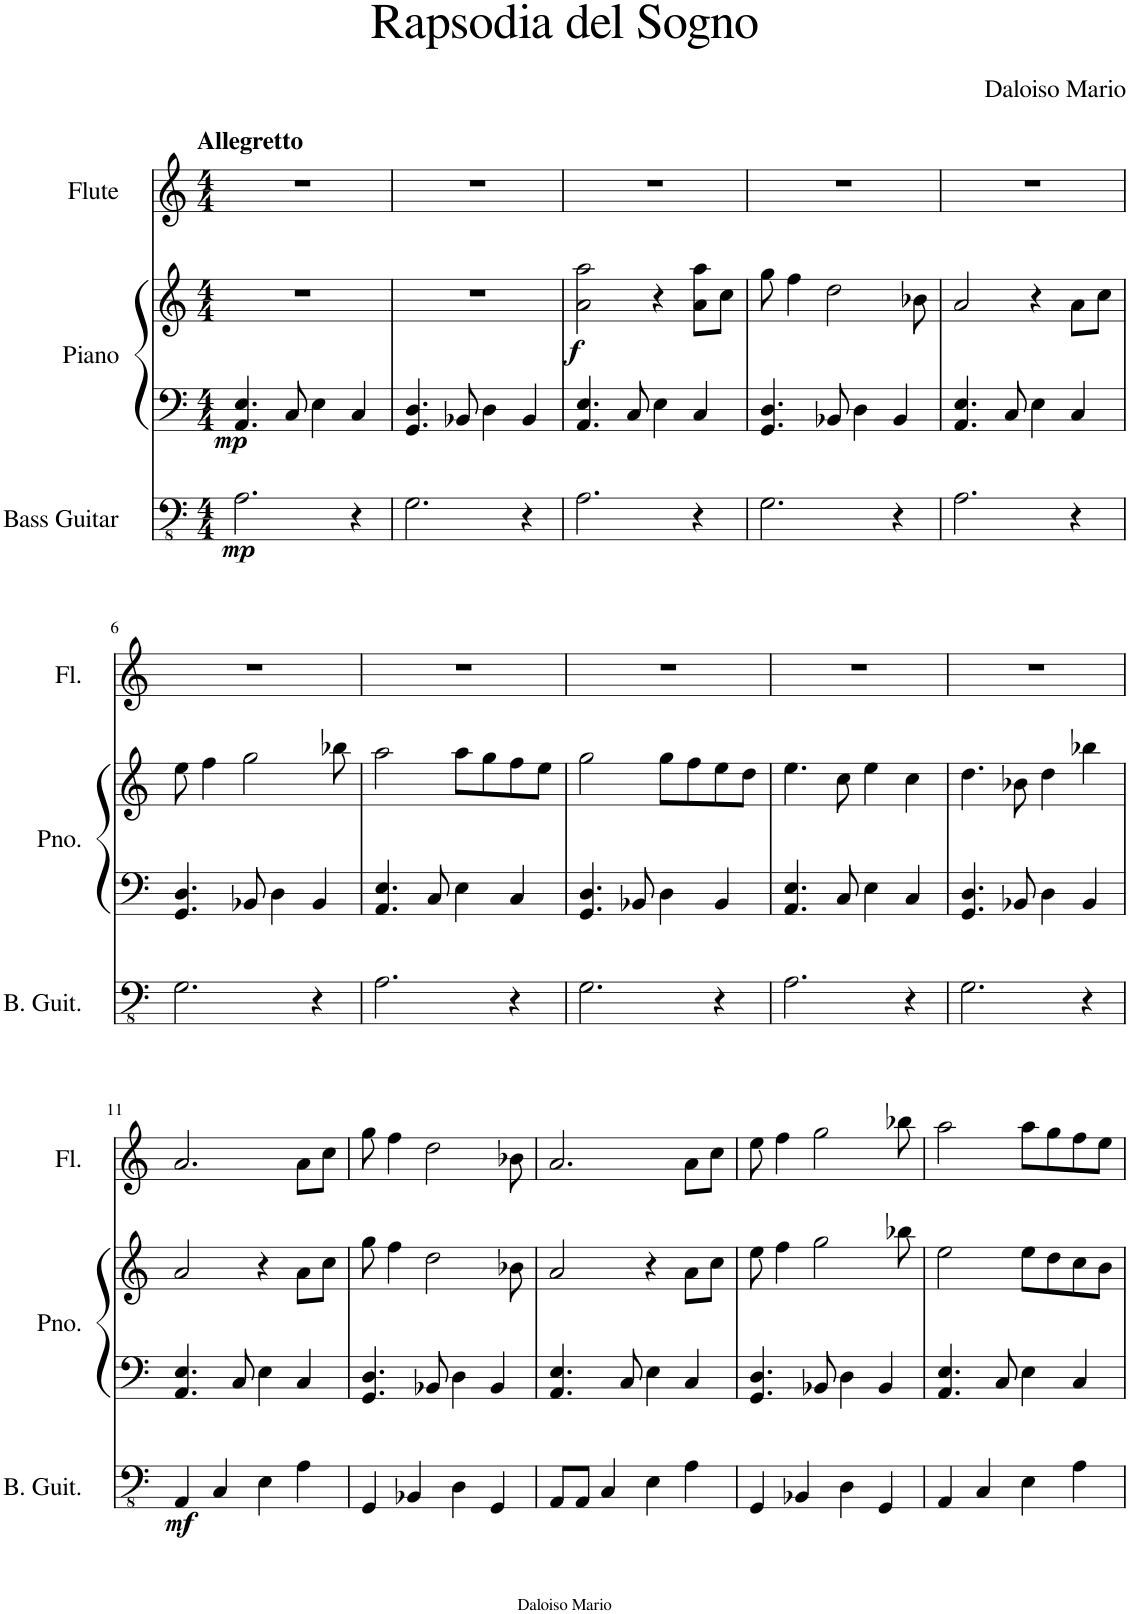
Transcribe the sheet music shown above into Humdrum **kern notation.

**kern	**dynam	**kern	**kern	**dynam	**kern
*part3	*part3	*part2	*part2	*part2	*part1
*staff4	*staff4	*staff3	*staff2	*staff2/3	*staff1
*I"Bass Guitar	*	*I"Piano	*	*	*I"Flute
*I'B. Guit.	*	*I'Pno.	*	*	*I'Fl.
*clefFv4	*	*clefF4	*clefG2	*	*clefG2
*k[]	*	*k[]	*k[]	*	*k[]
*M4/4	*	*M4/4	*M4/4	*	*M4/4
=1	=1	=1	=1	=1	=1
!	!	!	!	!	!LO:TX:a:B:t=Allegretto
!	!LO:DY:b	!	!	!LO:DY:b=2	!
2.AA\	mp	4.AA/ 4.E/	1r	mp	1r
.	.	8C/	.	.	.
.	.	4E\	.	.	.
4r	.	4C/	.	.	.
=2	=2	=2	=2	=2	=2
2.GG\	.	4.GG/ 4.D/	1r	.	1r
.	.	8BB-X/	.	.	.
.	.	4D\	.	.	.
4r	.	4BB-/	.	.	.
=3	=3	=3	=3	=3	=3
!	!	!	!	!LO:DY:b	!
2.AA\	.	4.AA/ 4.E/	2a\ 2aa\	f	1r
.	.	8C/	.	.	.
.	.	4E\	4r	.	.
4r	.	4C/	8a\ 8aa\L	.	.
.	.	.	8cc\J	.	.
=4	=4	=4	=4	=4	=4
2.GG\	.	4.GG/ 4.D/	8gg\	.	1r
.	.	.	4ff\	.	.
.	.	8BB-X/	2dd\	.	.
.	.	4D\	.	.	.
4r	.	4BB-/	.	.	.
.	.	.	8b-X\	.	.
=5	=5	=5	=5	=5	=5
2.AA\	.	4.AA/ 4.E/	2a/	.	1r
.	.	8C/	.	.	.
.	.	4E\	4r	.	.
4r	.	4C/	8a\L	.	.
.	.	.	8cc\J	.	.
!!LO:LB:g=z
=6	=6	=6	=6	=6	=6
2.GG\	.	4.GG/ 4.D/	8ee\	.	1r
.	.	.	4ff\	.	.
.	.	8BB-X/	2gg\	.	.
.	.	4D\	.	.	.
4r	.	4BB-/	.	.	.
.	.	.	8bb-X\	.	.
=7	=7	=7	=7	=7	=7
2.AA\	.	4.AA/ 4.E/	2aa\	.	1r
.	.	8C/	.	.	.
.	.	4E\	8aa\L	.	.
.	.	.	8gg\	.	.
4r	.	4C/	8ff\	.	.
.	.	.	8ee\J	.	.
=8	=8	=8	=8	=8	=8
2.GG\	.	4.GG/ 4.D/	2gg\	.	1r
.	.	8BB-X/	.	.	.
.	.	4D\	8gg\L	.	.
.	.	.	8ff\	.	.
4r	.	4BB-/	8ee\	.	.
.	.	.	8dd\J	.	.
=9	=9	=9	=9	=9	=9
2.AA\	.	4.AA/ 4.E/	4.ee\	.	1r
.	.	8C/	8cc\	.	.
.	.	4E\	4ee\	.	.
4r	.	4C/	4cc\	.	.
=10	=10	=10	=10	=10	=10
2.GG\	.	4.GG/ 4.D/	4.dd\	.	1r
.	.	8BB-X/	8b-X\	.	.
.	.	4D\	4dd\	.	.
4r	.	4BB-/	4bb-X\	.	.
!!LO:LB:g=z
=11	=11	=11	=11	=11	=11
!	!LO:DY:b	!	!	!	!
4AAA/	mf	4.AA/ 4.E/	2a/	.	2.a/
4CC/	.	.	.	.	.
.	.	8C/	.	.	.
4EE\	.	4E\	4r	.	.
4AA\	.	4C/	8a\L	.	8a\L
.	.	.	8cc\J	.	8cc\J
=12	=12	=12	=12	=12	=12
4GGG/	.	4.GG/ 4.D/	8gg\	.	8gg\
.	.	.	4ff\	.	4ff\
4BBB-X/	.	.	.	.	.
.	.	8BB-X/	2dd\	.	2dd\
4DD\	.	4D\	.	.	.
4GGG/	.	4BB-/	.	.	.
.	.	.	8b-X\	.	8b-X\
=13	=13	=13	=13	=13	=13
8AAA/L	.	4.AA/ 4.E/	2a/	.	2.a/
8AAA/J	.	.	.	.	.
4CC/	.	.	.	.	.
.	.	8C/	.	.	.
4EE\	.	4E\	4r	.	.
4AA\	.	4C/	8a\L	.	8a\L
.	.	.	8cc\J	.	8cc\J
=14	=14	=14	=14	=14	=14
4GGG/	.	4.GG/ 4.D/	8ee\	.	8ee\
.	.	.	4ff\	.	4ff\
4BBB-X/	.	.	.	.	.
.	.	8BB-X/	2gg\	.	2gg\
4DD\	.	4D\	.	.	.
4GGG/	.	4BB-/	.	.	.
.	.	.	8bb-X\	.	8bb-X\
=15	=15	=15	=15	=15	=15
4AAA/	.	4.AA/ 4.E/	2ee\	.	2aa\
4CC/	.	.	.	.	.
.	.	8C/	.	.	.
4EE\	.	4E\	8ee\L	.	8aa\L
.	.	.	8dd\	.	8gg\
4AA\	.	4C/	8cc\	.	8ff\
.	.	.	8b\J	.	8ee\J
=	=	=	=	=	=
*-	*-	*-	*-	*-	*-
